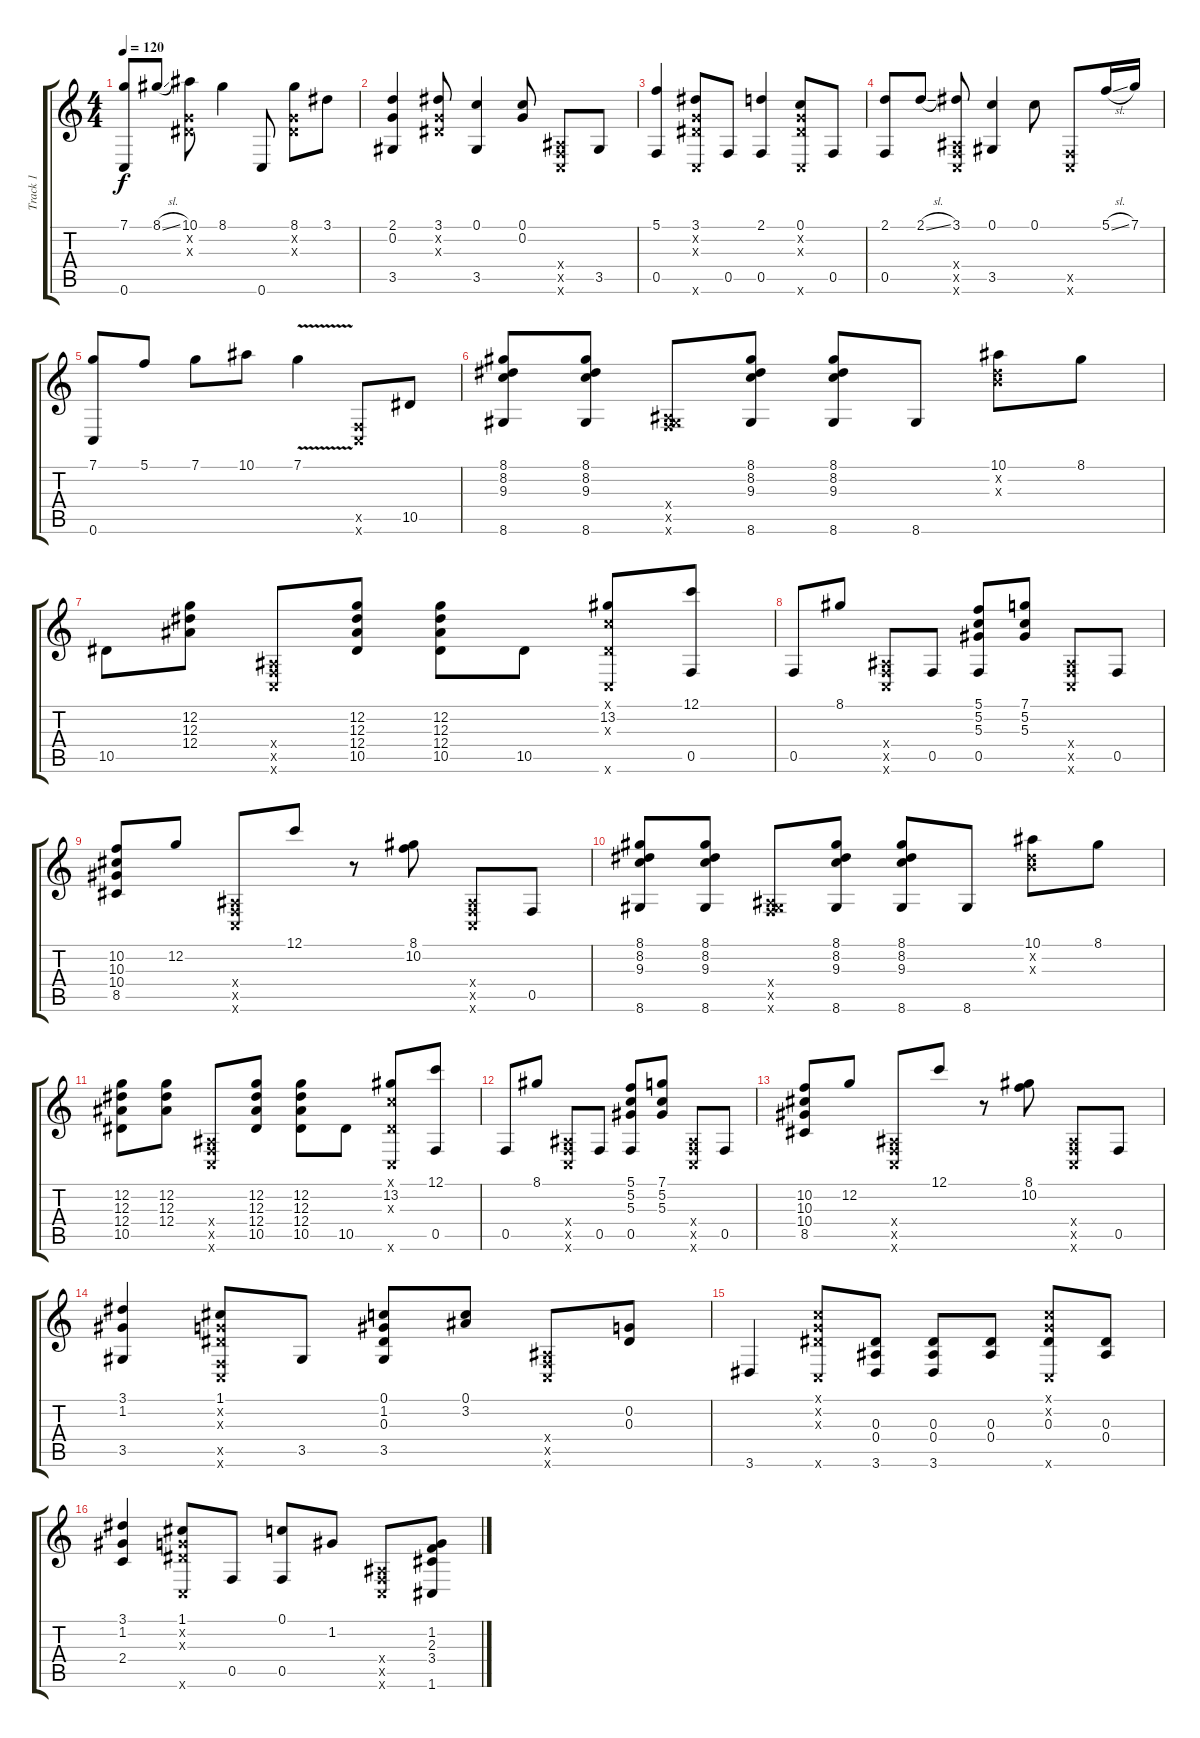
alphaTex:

\track ("Track 1" "Track 1") {instrument acousticguitarsteel}
\staff {score tabs}
\tuning (C4 G3 Eb3 Bb2 F2 C2) {hide}
\ts (4 4)
\tempo 120
\clef g2
\ks c
(7.1 0.6).8{dy f} 8.1{sl}.8 (10.1 0.2{x} 0.3{x}).8 8.1.4 0.6.8 (8.1 0.2{x} 0.3{x}).8 3.1.8 |
(2.1 0.2 3.5).4 (3.1 0.2{x} 0.3{x}).8 (0.1 3.5).4 (0.1 0.2).8 (0.4{x} 0.5{x} 0.6{x}).8 3.5.8 |
(5.1 0.5).4 (3.1 0.2{x} 0.3{x} 0.6{x}).8 0.5.8 (2.1 0.5).4 (0.1 0.2{x} 0.3{x} 0.6{x}).8 0.5.8 |
(2.1 0.5).8 2.1{sl}.8 (3.1 0.4{x} 0.5{x} 0.6{x}).8 (0.1 3.5).4 0.1.8 (0.5{x} 0.6{x}).8 5.1{sl}.16 7.1.16 |
(7.1 0.6).8 5.1.8 7.1.8 10.1.8 7.1{v}.4 (0.5{x} 0.6{x}).8 10.5.8 |
(8.1 8.2 9.3 8.6).8 (8.1 8.2 9.3 8.6).8 (0.4{x} 0.5{x} 8.6{x}).8 (8.1 8.2 9.3 8.6).8 (8.1 8.2 9.3 8.6).8 8.6.8 (10.1 8.2{x} 8.3{x}).8 8.1.8 |
10.5.8 (12.2 12.3 12.4).8 (0.4{x} 0.5{x} 0.6{x}).8 (12.2 12.3 12.4 10.5).8 (12.2 12.3 12.4 10.5).8 10.5.8 (0.1{x} 13.2 0.3{x} 0.6{x}).8 (12.1 0.5).8 |
0.5.8 8.1.8 (0.4{x} 0.5{x} 0.6{x}).8 0.5.8 (5.1 5.2 5.3 0.5).8 (7.1 5.2 5.3).8 (0.4{x} 0.5{x} 0.6{x}).8 0.5.8 |
(10.2 10.3 10.4 8.5).8 12.2.8 (0.4{x} 0.5{x} 0.6{x}).8 12.1.8 r.8 (8.1 10.2).8 (0.4{x} 0.5{x} 0.6{x}).8 0.5.8 |
(8.1 8.2 9.3 8.6).8 (8.1 8.2 9.3 8.6).8 (0.4{x} 0.5{x} 8.6{x}).8 (8.1 8.2 9.3 8.6).8 (8.1 8.2 9.3 8.6).8 8.6.8 (10.1 8.2{x} 8.3{x}).8 8.1.8 |
(12.2 12.3 12.4 10.5).8 (12.2 12.3 12.4).8 (0.4{x} 0.5{x} 0.6{x}).8 (12.2 12.3 12.4 10.5).8 (12.2 12.3 12.4 10.5).8 10.5.8 (0.1{x} 13.2 0.3{x} 0.6{x}).8 (12.1 0.5).8 |
0.5.8 8.1.8 (0.4{x} 0.5{x} 0.6{x}).8 0.5.8 (5.1 5.2 5.3 0.5).8 (7.1 5.2 5.3).8 (0.4{x} 0.5{x} 0.6{x}).8 0.5.8 |
(10.2 10.3 10.4 8.5).8 12.2.8 (0.4{x} 0.5{x} 0.6{x}).8 12.1.8 r.8 (8.1 10.2).8 (0.4{x} 0.5{x} 0.6{x}).8 0.5.8 |
(3.1 1.2 3.5).4 (1.1 0.2{x} 0.3{x} 0.5{x} 0.6{x}).8 3.5.8 (0.1 1.2 0.3 3.5).8 (0.1 3.2).8 (0.4{x} 0.5{x} 0.6{x}).8 (0.2 0.3).8 |
3.6.4 (0.1{x} 0.2{x} 0.3{x} 0.6{x}).8 (0.3 0.4 3.6).8 (0.3 0.4 3.6).8 (0.3 0.4).8 (0.1{x} 0.2{x} 0.3 0.6{x}).8 (0.3 0.4).8 |
(3.1 1.2 2.4).4 (1.1 0.2{x} 0.3{x} 0.6{x}).8 0.5.8 (0.1 0.5).8 1.2.8 (0.4{x} 0.5{x} 0.6{x}).8 (1.2 2.3 3.4 1.6).8
